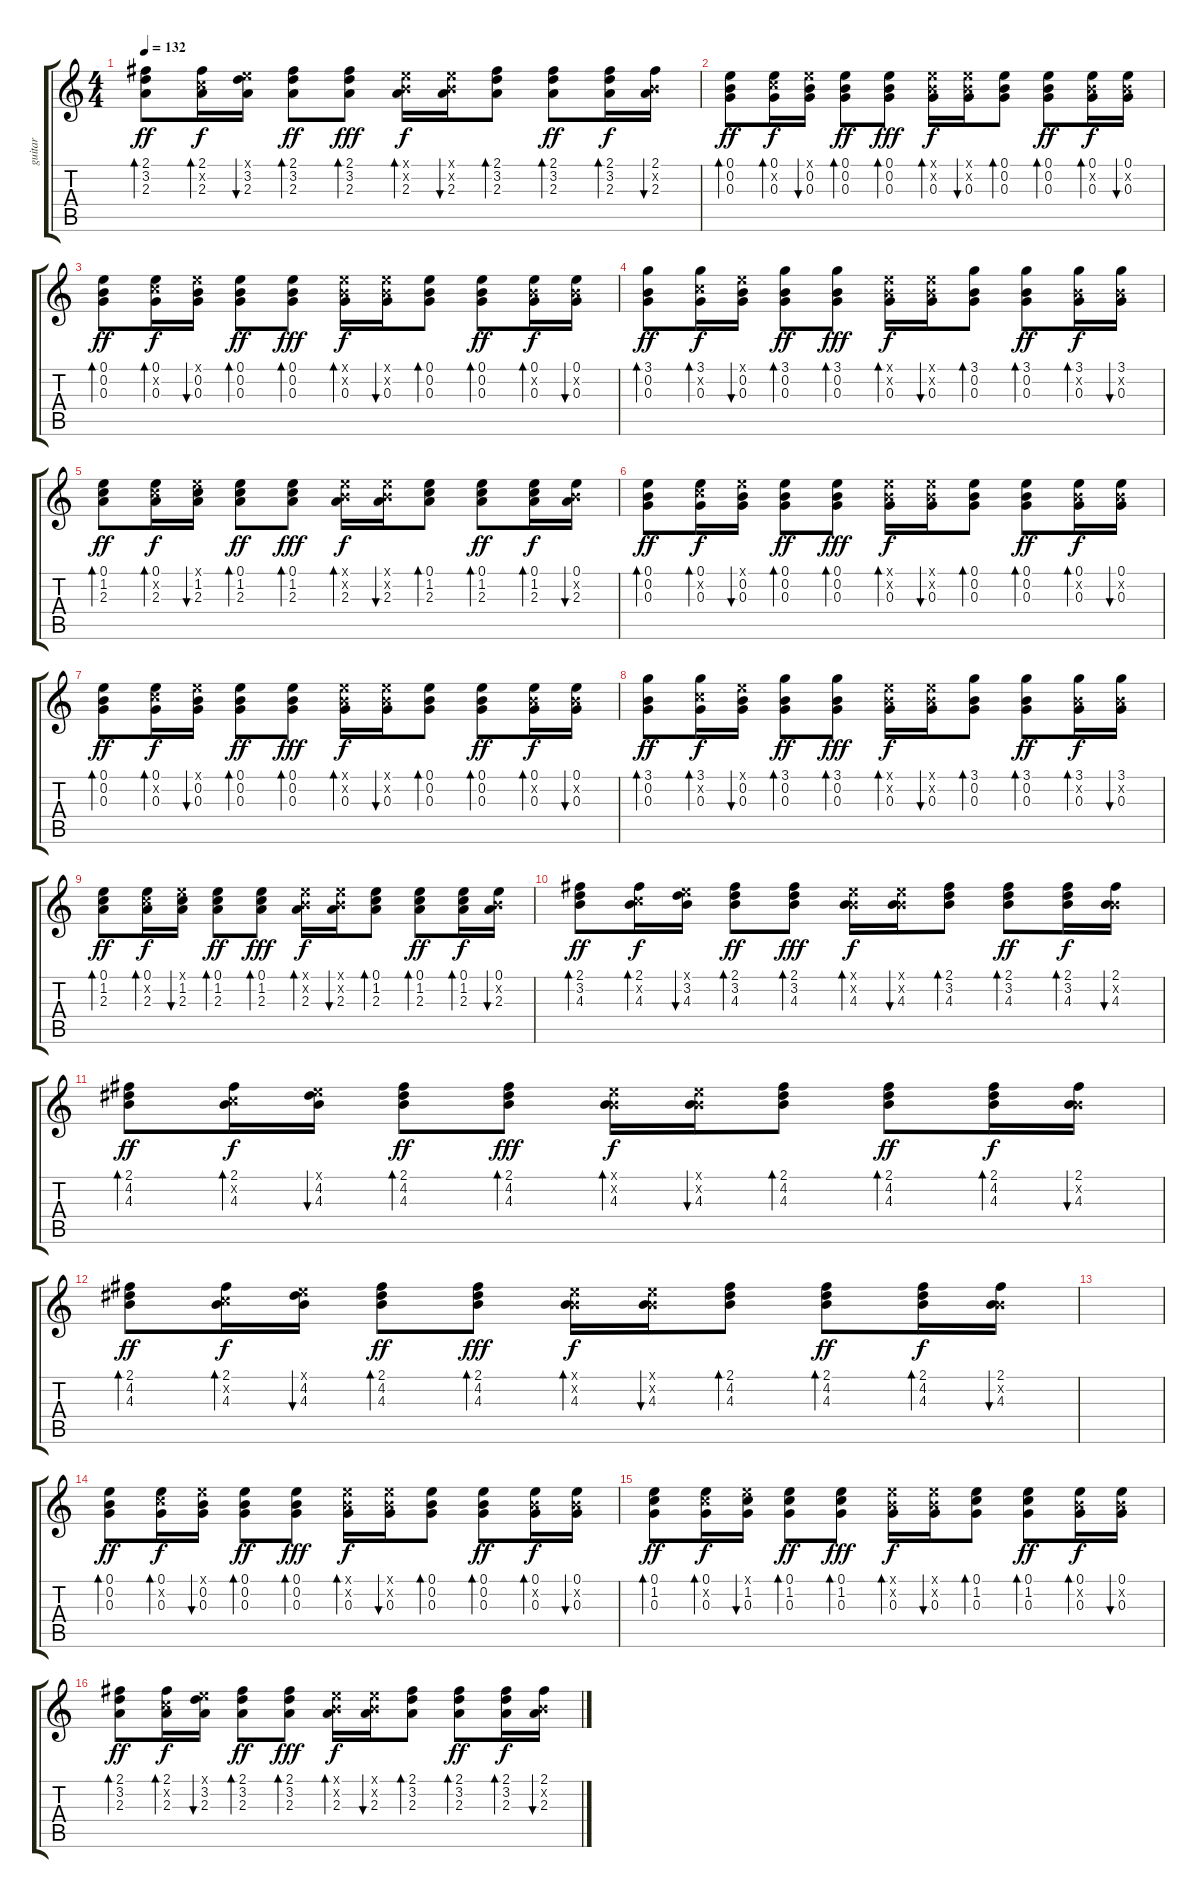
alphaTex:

\track ("guitar" "guitar") {instrument acousticguitarsteel}
\staff {score tabs}
\tuning (E4 B3 G3 D3 A2 E2) {hide}
\ts (4 4)
\tempo 132
\clef g2
\ks c
(2.1 3.2 2.3).8{bd 30 dy ff} (2.1 1.2{x} 2.3).16{bd 30 dy f} (0.1{x} 3.2 2.3).16{bu 30} (2.1 3.2 2.3).8{bd 30 dy ff} (2.1 3.2 2.3).8{bd 30 dy fff} (0.1{x} 0.2{x} 2.3).16{bd 30 dy f} (0.1{x} 0.2{x} 2.3).16{bu 30} (2.1 3.2 2.3).8{bd 30} (2.1 3.2 2.3).8{bd 30 dy ff} (2.1 3.2 2.3).16{bd 30 dy f} (2.1 0.2{x} 2.3).16{bu 30} |
(0.1 0.2 0.3).8{bd 30 dy ff} (0.1 1.2{x} 0.3).16{bd 30 dy f} (0.1{x} 0.2 0.3).16{bu 30} (0.1 0.2 0.3).8{bd 30 dy ff} (0.1 0.2 0.3).8{bd 30 dy fff} (0.1{x} 0.2{x} 0.3).16{bd 30 dy f} (0.1{x} 0.2{x} 0.3).16{bu 30} (0.1 0.2 0.3).8{bd 30} (0.1 0.2 0.3).8{bd 30 dy ff} (0.1 0.2{x} 0.3).16{bd 30 dy f} (0.1 0.2{x} 0.3).16{bu 30} |
(0.1 0.2 0.3).8{bd 30 dy ff volume 8} (0.1 1.2{x} 0.3).16{bd 30 dy f} (0.1{x} 0.2 0.3).16{bu 30} (0.1 0.2 0.3).8{bd 30 dy ff} (0.1 0.2 0.3).8{bd 30 dy fff} (0.1{x} 0.2{x} 0.3).16{bd 30 dy f} (0.1{x} 0.2{x} 0.3).16{bu 30} (0.1 0.2 0.3).8{bd 30} (0.1 0.2 0.3).8{bd 30 dy ff} (0.1 0.2{x} 0.3).16{bd 30 dy f} (0.1 0.2{x} 0.3).16{bu 30} |
(3.1 0.2 0.3).8{bd 30 dy ff} (3.1 1.2{x} 0.3).16{bd 30 dy f} (0.1{x} 0.2 0.3).16{bu 30} (3.1 0.2 0.3).8{bd 30 dy ff} (3.1 0.2 0.3).8{bd 30 dy fff} (0.1{x} 0.2{x} 0.3).16{bd 30 dy f} (0.1{x} 0.2{x} 0.3).16{bu 30} (3.1 0.2 0.3).8{bd 30} (3.1 0.2 0.3).8{bd 30 dy ff} (3.1 0.2{x} 0.3).16{bd 30 dy f} (3.1 0.2{x} 0.3).16{bu 30} |
(0.1 1.2 2.3).8{bd 30 dy ff} (0.1 1.2{x} 2.3).16{bd 30 dy f} (0.1{x} 1.2 2.3).16{bu 30} (0.1 1.2 2.3).8{bd 30 dy ff} (0.1 1.2 2.3).8{bd 30 dy fff} (0.1{x} 0.2{x} 2.3).16{bd 30 dy f} (0.1{x} 0.2{x} 2.3).16{bu 30} (0.1 1.2 2.3).8{bd 30} (0.1 1.2 2.3).8{bd 30 dy ff} (0.1 1.2 2.3).16{bd 30 dy f} (0.1 0.2{x} 2.3).16{bu 30} |
(0.1 0.2 0.3).8{bd 30 dy ff} (0.1 1.2{x} 0.3).16{bd 30 dy f} (0.1{x} 0.2 0.3).16{bu 30} (0.1 0.2 0.3).8{bd 30 dy ff} (0.1 0.2 0.3).8{bd 30 dy fff} (0.1{x} 0.2{x} 0.3).16{bd 30 dy f} (0.1{x} 0.2{x} 0.3).16{bu 30} (0.1 0.2 0.3).8{bd 30} (0.1 0.2 0.3).8{bd 30 dy ff} (0.1 0.2{x} 0.3).16{bd 30 dy f} (0.1 0.2{x} 0.3).16{bu 30} |
(0.1 0.2 0.3).8{bd 30 dy ff} (0.1 1.2{x} 0.3).16{bd 30 dy f} (0.1{x} 0.2 0.3).16{bu 30} (0.1 0.2 0.3).8{bd 30 dy ff} (0.1 0.2 0.3).8{bd 30 dy fff} (0.1{x} 0.2{x} 0.3).16{bd 30 dy f} (0.1{x} 0.2{x} 0.3).16{bu 30} (0.1 0.2 0.3).8{bd 30} (0.1 0.2 0.3).8{bd 30 dy ff} (0.1 0.2{x} 0.3).16{bd 30 dy f} (0.1 0.2{x} 0.3).16{bu 30} |
(3.1 0.2 0.3).8{bd 30 dy ff} (3.1 1.2{x} 0.3).16{bd 30 dy f} (0.1{x} 0.2 0.3).16{bu 30} (3.1 0.2 0.3).8{bd 30 dy ff} (3.1 0.2 0.3).8{bd 30 dy fff} (0.1{x} 0.2{x} 0.3).16{bd 30 dy f} (0.1{x} 0.2{x} 0.3).16{bu 30} (3.1 0.2 0.3).8{bd 30} (3.1 0.2 0.3).8{bd 30 dy ff} (3.1 0.2{x} 0.3).16{bd 30 dy f} (3.1 0.2{x} 0.3).16{bu 30} |
(0.1 1.2 2.3).8{bd 30 dy ff} (0.1 1.2{x} 2.3).16{bd 30 dy f} (0.1{x} 1.2 2.3).16{bu 30} (0.1 1.2 2.3).8{bd 30 dy ff} (0.1 1.2 2.3).8{bd 30 dy fff} (0.1{x} 0.2{x} 2.3).16{bd 30 dy f} (0.1{x} 0.2{x} 2.3).16{bu 30} (0.1 1.2 2.3).8{bd 30} (0.1 1.2 2.3).8{bd 30 dy ff} (0.1 1.2 2.3).16{bd 30 dy f} (0.1 0.2{x} 2.3).16{bu 30} |
(2.1 3.2 4.3).8{bd 30 dy ff} (2.1 1.2{x} 4.3).16{bd 30 dy f} (0.1{x} 3.2 4.3).16{bu 30} (2.1 3.2 4.3).8{bd 30 dy ff} (2.1 3.2 4.3).8{bd 30 dy fff} (0.1{x} 0.2{x} 4.3).16{bd 30 dy f} (0.1{x} 0.2{x} 4.3).16{bu 30} (2.1 3.2 4.3).8{bd 30} (2.1 3.2 4.3).8{bd 30 dy ff} (2.1 3.2 4.3).16{bd 30 dy f} (2.1 0.2{x} 4.3).16{bu 30} |
(2.1 4.2 4.3).8{bd 30 dy ff} (2.1 1.2{x} 4.3).16{bd 30 dy f} (0.1{x} 4.2 4.3).16{bu 30} (2.1 4.2 4.3).8{bd 30 dy ff} (2.1 4.2 4.3).8{bd 30 dy fff} (0.1{x} 0.2{x} 4.3).16{bd 30 dy f} (0.1{x} 0.2{x} 4.3).16{bu 30} (2.1 4.2 4.3).8{bd 30} (2.1 4.2 4.3).8{bd 30 dy ff} (2.1 4.2 4.3).16{bd 30 dy f} (2.1 0.2{x} 4.3).16{bu 30} |
(2.1 4.2 4.3).8{bd 30 dy ff} (2.1 1.2{x} 4.3).16{bd 30 dy f} (0.1{x} 4.2 4.3).16{bu 30} (2.1 4.2 4.3).8{bd 30 dy ff} (2.1 4.2 4.3).8{bd 30 dy fff} (0.1{x} 0.2{x} 4.3).16{bd 30 dy f} (0.1{x} 0.2{x} 4.3).16{bu 30} (2.1 4.2 4.3).8{bd 30} (2.1 4.2 4.3).8{bd 30 dy ff} (2.1 4.2 4.3).16{bd 30 dy f} (2.1 0.2{x} 4.3).16{bu 30} |
|
(0.1 0.2 0.3).8{bd 30 dy ff volume 8} (0.1 1.2{x} 0.3).16{bd 30 dy f} (0.1{x} 0.2 0.3).16{bu 30} (0.1 0.2 0.3).8{bd 30 dy ff} (0.1 0.2 0.3).8{bd 30 dy fff} (0.1{x} 0.2{x} 0.3).16{bd 30 dy f} (0.1{x} 0.2{x} 0.3).16{bu 30} (0.1 0.2 0.3).8{bd 30} (0.1 0.2 0.3).8{bd 30 dy ff} (0.1 0.2{x} 0.3).16{bd 30 dy f} (0.1 0.2{x} 0.3).16{bu 30} |
(0.1 1.2 0.3).8{bd 30 dy ff} (0.1 1.2{x} 0.3).16{bd 30 dy f} (0.1{x} 1.2 0.3).16{bu 30} (0.1 1.2 0.3).8{bd 30 dy ff} (0.1 1.2 0.3).8{bd 30 dy fff} (0.1{x} 0.2{x} 0.3).16{bd 30 dy f} (0.1{x} 0.2{x} 0.3).16{bu 30} (0.1 1.2 0.3).8{bd 30} (0.1 1.2 0.3).8{bd 30 dy ff} (0.1 0.2{x} 0.3).16{bd 30 dy f} (0.1 0.2{x} 0.3).16{bu 30} |
(2.1 3.2 2.3).8{bd 30 dy ff} (2.1 1.2{x} 2.3).16{bd 30 dy f} (0.1{x} 3.2 2.3).16{bu 30} (2.1 3.2 2.3).8{bd 30 dy ff} (2.1 3.2 2.3).8{bd 30 dy fff} (0.1{x} 0.2{x} 2.3).16{bd 30 dy f} (0.1{x} 0.2{x} 2.3).16{bu 30} (2.1 3.2 2.3).8{bd 30} (2.1 3.2 2.3).8{bd 30 dy ff} (2.1 3.2 2.3).16{bd 30 dy f} (2.1 0.2{x} 2.3).16{bu 30}
